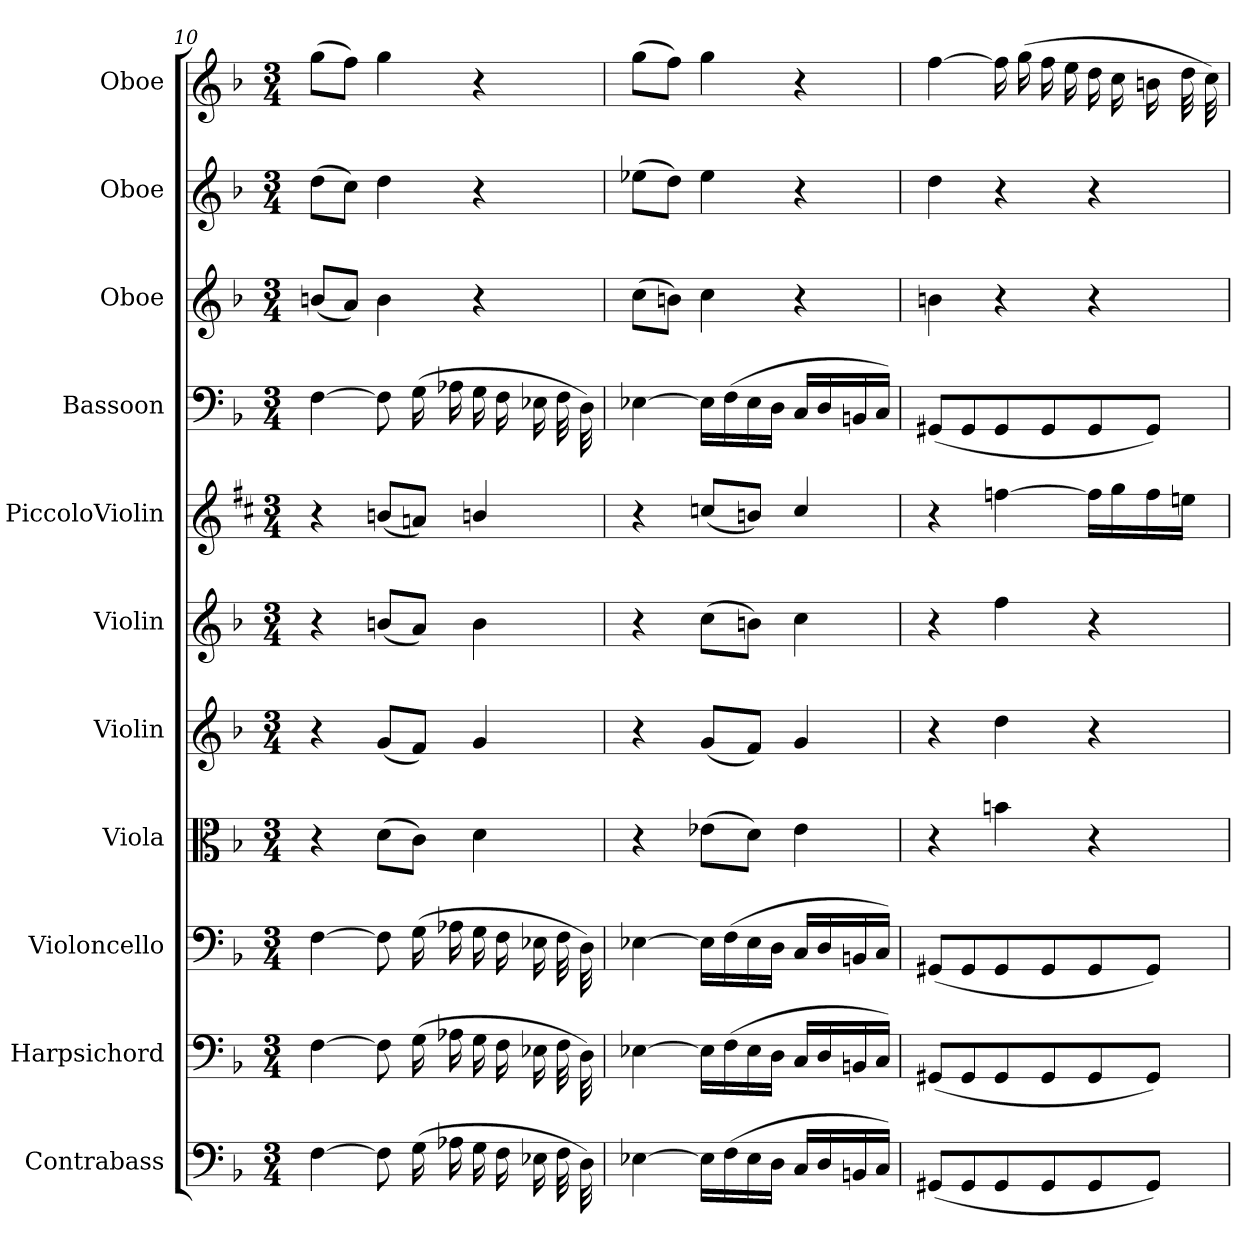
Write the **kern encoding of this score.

**kern	**kern	**kern	**kern	**kern	**kern	**kern	**kern	**kern	**kern	**kern
*part11	*part10	*part9	*part8	*part7	*part6	*part5	*part4	*part3	*part2	*part1
*staff11	*staff10	*staff9	*staff8	*staff7	*staff6	*staff5	*staff4	*staff3	*staff2	*staff1
*I"Contrabass	*I"Harpsichord	*I"Violoncello	*I"Viola	*I"Violin	*I"Violin	*I"PiccoloViolin	*I"Bassoon	*I"Oboe	*I"Oboe	*I"Oboe
*I'Cb	*I'Hpschd	*I'Vc	*I'Vla	*I'Vln	*I'Vln	*	*I'Bsn	*I'Ob	*I'Ob	*I'Ob
*clefF4	*clefF4	*clefF4	*clefC3	*clefG2	*clefG2	*clefG2	*clefF4	*clefG2	*clefG2	*clefG2
*k[b-]	*k[b-]	*k[b-]	*k[b-]	*k[b-]	*k[b-]	*k[f#c#]	*k[b-]	*k[b-]	*k[b-]	*k[b-]
*M3/4	*M3/4	*M3/4	*M3/4	*M3/4	*M3/4	*M3/4	*M3/4	*M3/4	*M3/4	*M3/4
=10	=10	=10	=10	=10	=10	=10	=10	=10	=10	=10
[4F\	[4F\	[4F\	4r	4r	4r	4r	[4F\	(8bn/L	(8dd\L	(8gg\L
.	.	.	.	.	.	.	.	8a/J)	8cc\J)	8ff\J)
8F\]	8F\]	8F\]	(8d\L	(8g/L	(8bn/L	(8bn/L	8F\]	4b\	4dd\	4gg\
(16G\	(16G\	(16G\	8c\J)	8f/J)	8a/J)	8an/J)	(16G\	.	.	.
16A-X\	16A-X\	16A-X\	.	.	.	.	16A-X\	.	.	.
16G\	16G\	16G\	4d\	4g/	4b\	4bn/	16G\	4r	4r	4r
16F\	16F\	16F\	.	.	.	.	16F\	.	.	.
16E-X\	16E-X\	16E-X\	.	.	.	.	16E-X\	.	.	.
32F\	32F\	32F\	.	.	.	.	32F\	.	.	.
32D\)	32D\)	32D\)	.	.	.	.	32D\)	.	.	.
=11	=11	=11	=11	=11	=11	=11	=11	=11	=11	=11
[4E-X\	[4E-X\	[4E-X\	4r	4r	4r	4r	[4E-X\	(8cc\L	(8ee-X\L	(8gg\L
.	.	.	.	.	.	.	.	8bn\J)	8dd\J)	8ff\J)
16E-\LL]	16E-\LL]	16E-\LL]	(8e-X\L	(8g/L	(8cc\L	(8ccn/L	16E-\LL]	4cc\	4ee-\	4gg\
(16F\	(16F\	(16F\	.	.	.	.	(16F\	.	.	.
16E-\	16E-\	16E-\	8d\J)	8f/J)	8bn\J)	8bn/J)	16E-\	.	.	.
16D\JJ	16D\JJ	16D\JJ	.	.	.	.	16D\JJ	.	.	.
16C/LL	16C/LL	16C/LL	4e-\	4g/	4cc\	4cc/	16C/LL	4r	4r	4r
16D/	16D/	16D/	.	.	.	.	16D/	.	.	.
16BBn/	16BBn/	16BBn/	.	.	.	.	16BBn/	.	.	.
16C/JJ)	16C/JJ)	16C/JJ)	.	.	.	.	16C/JJ)	.	.	.
=12	=12	=12	=12	=12	=12	=12	=12	=12	=12	=12
(8GG#X/L	(8GG#X/L	(8GG#X/L	4r	4r	4r	4r	(8GG#X/L	4bn\	4dd\	[4ff\
8GG#/	8GG#/	8GG#/	.	.	.	.	8GG#/	.	.	.
8GG#/	8GG#/	8GG#/	4bn\	4dd\	4ff\	[4ffn\	8GG#/	4r	4r	16ff\]
.	.	.	.	.	.	.	.	.	.	(16gg\
8GG#/	8GG#/	8GG#/	.	.	.	.	8GG#/	.	.	16ff\
.	.	.	.	.	.	.	.	.	.	16ee\
8GG#/	8GG#/	8GG#/	4r	4r	4r	16ff\LL]	8GG#/	4r	4r	16dd\
.	.	.	.	.	.	16gg\	.	.	.	16cc\
8GG#/J)	8GG#/J)	8GG#/J)	.	.	.	16ff\	8GG#/J)	.	.	16bn\
.	.	.	.	.	.	16een\JJ	.	.	.	32dd\
.	.	.	.	.	.	.	.	.	.	32cc\)
=	=	=	=	=	=	=	=	=	=	=
*-	*-	*-	*-	*-	*-	*-	*-	*-	*-	*-
